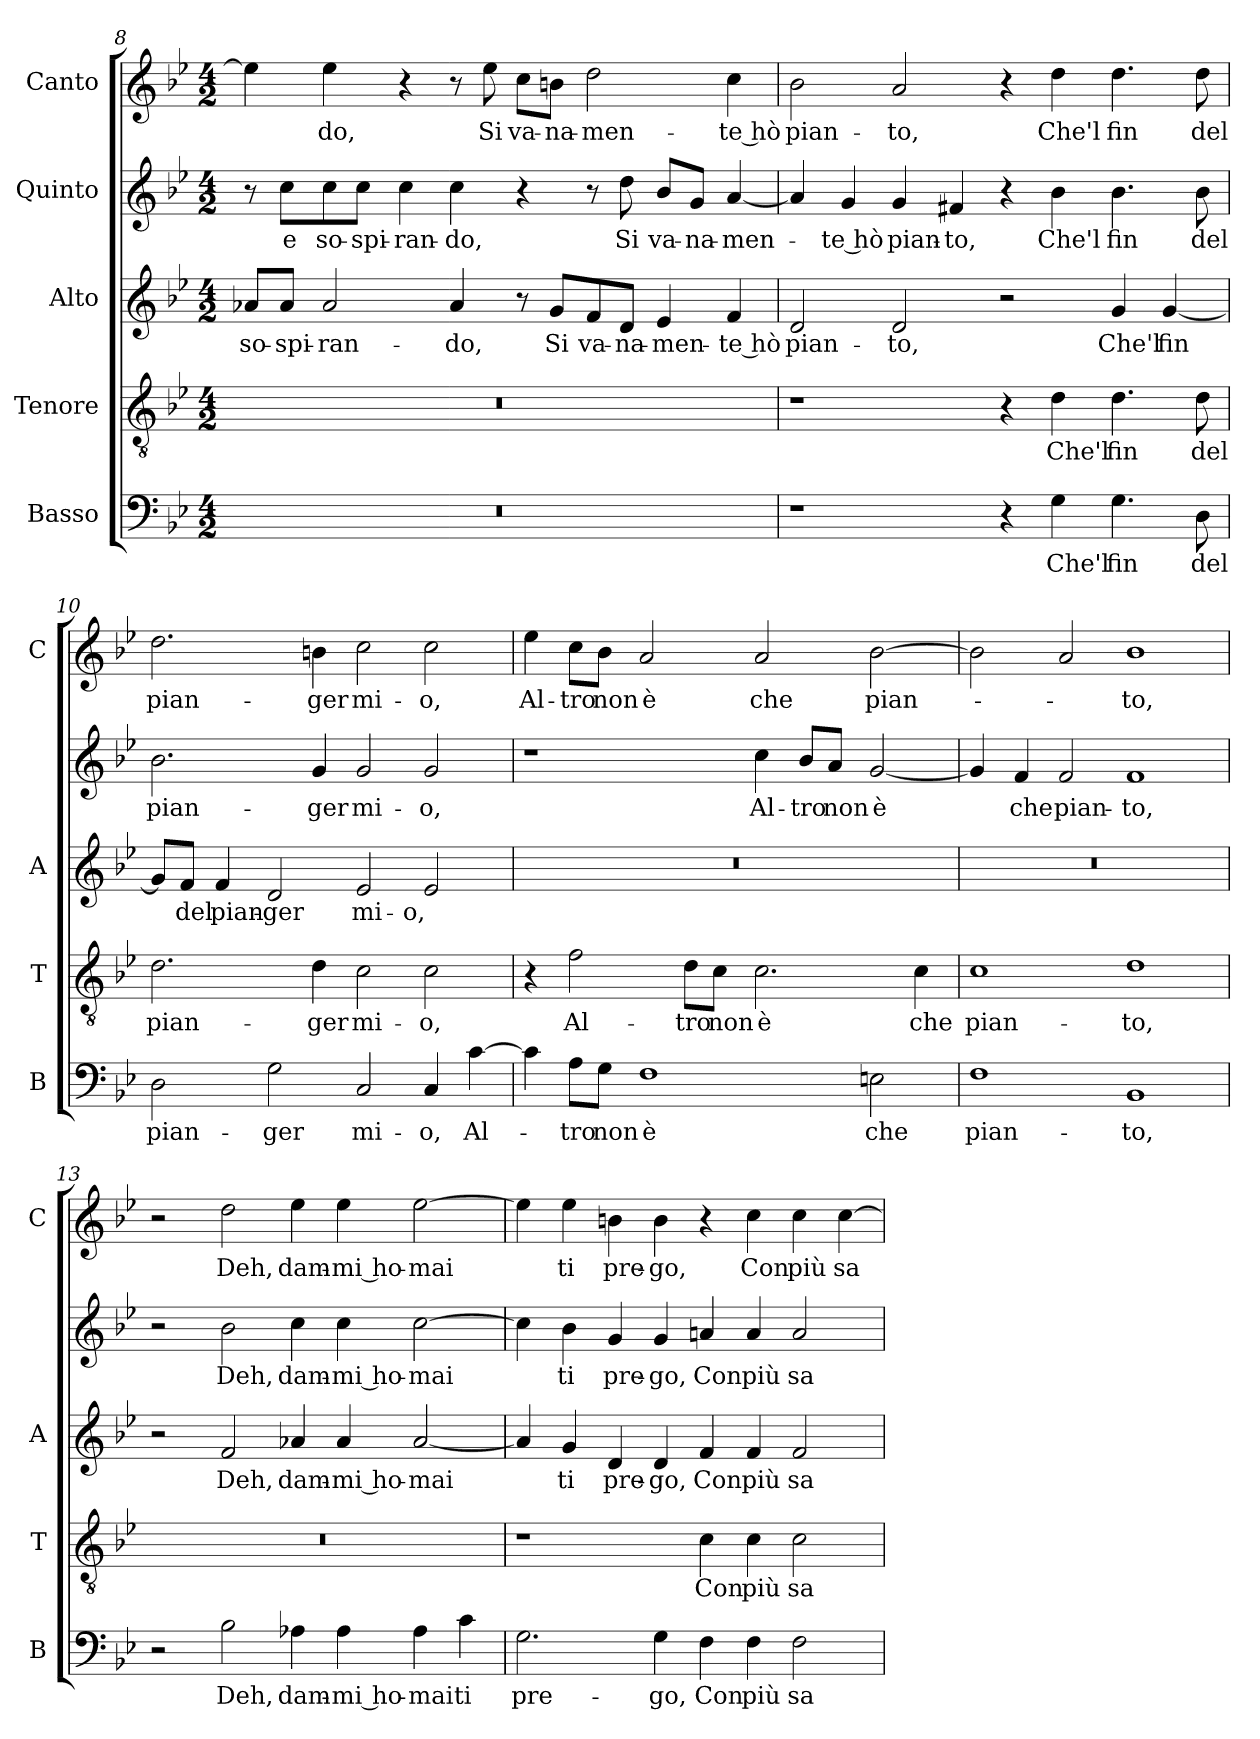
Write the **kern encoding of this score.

**kern	**text	**kern	**text	**kern	**text	**kern	**text	**kern	**text
*part5	*part5	*part4	*part4	*part3	*part3	*part2	*part2	*part1	*part1
*staff5	*staff5	*staff4	*staff4	*staff3	*staff3	*staff2	*staff2	*staff1	*staff1
*I"Basso	*	*I"Tenore	*	*I"Alto	*	*I"Quinto	*	*I"Canto	*
*I'B	*	*I'T	*	*I'A	*	*	*	*I'C	*
!!LO:LB:g=z
*clefF4	*	*clefGv2	*	*clefG2	*	*clefG2	*	*clefG2	*
*k[b-e-]	*	*k[b-e-]	*	*k[b-e-]	*	*k[b-e-]	*	*k[b-e-]	*
*B-:	*	*B-:	*	*B-:	*	*B-:	*	*B-:	*
*M4/2	*	*M4/2	*	*M4/2	*	*M4/2	*	*M4/2	*
=8	=8	=8	=8	=8	=8	=8	=8	=8	=8
!	!	!	!	!	!LO:LY:b	!	!	!	!
0r	.	0r	.	8a-X/L	so-	8r	.	4ee-\]	.
!	!	!	!	!	!LO:LY:b	!	!LO:LY:b	!	!
.	.	.	.	8a-/J	-spi-	8cc\L	e	.	.
!	!	!	!	!	!LO:LY:b	!	!LO:LY:b	!	!LO:LY:b
.	.	.	.	2a-/	-ran-	8cc\	so-	4ee-\	-do,
!	!	!	!	!	!	!	!LO:LY:b	!	!
.	.	.	.	.	.	8cc\J	-spi-	.	.
!	!	!	!	!	!	!	!LO:LY:b	!	!
.	.	.	.	.	.	4cc\	-ran-	4r	.
!	!	!	!	!	!LO:LY:b	!	!LO:LY:b	!	!
.	.	.	.	4a-/	-do,	4cc\	-do,	8r	.
!	!	!	!	!	!	!	!	!	!LO:LY:b
.	.	.	.	.	.	.	.	8ee-\	Si
!	!	!	!	!	!	!	!	!	!LO:LY:b
.	.	.	.	8r	.	4r	.	8cc\L	va-
!	!	!	!	!	!LO:LY:b	!	!	!	!LO:LY:b
.	.	.	.	8g/L	Si	.	.	8bn\J	-na-
!	!	!	!	!	!LO:LY:b	!	!	!	!LO:LY:b
.	.	.	.	8f/	va-	8r	.	2dd\	-men-
!	!	!	!	!	!LO:LY:b	!	!LO:LY:b	!	!
.	.	.	.	8d/J	-na-	8dd\	Si	.	.
!	!	!	!	!	!LO:LY:b	!	!LO:LY:b	!	!
.	.	.	.	4e-/	-men-	8b-/L	va-	.	.
!	!	!	!	!	!	!	!LO:LY:b	!	!
.	.	.	.	.	.	8g/J	-na-	.	.
!	!	!	!	!	!LO:LY:b	!	!LO:LY:b	!	!LO:LY:b
.	.	.	.	4f/	-te hò	[4a/	-men-	4cc\	-te hò
=9	=9	=9	=9	=9	=9	=9	=9	=9	=9
!	!	!	!	!	!LO:LY:b	!	!	!	!LO:LY:b
1r	.	1r	.	2d/	pian-	4a/]	.	2b-\	pian-
!	!	!	!	!	!	!	!LO:LY:b	!	!
.	.	.	.	.	.	4g/	-te hò	.	.
!	!	!	!	!	!LO:LY:b	!	!LO:LY:b	!	!LO:LY:b
.	.	.	.	2d/	-to,	4g/	pian-	2a/	-to,
!	!	!	!	!	!	!	!LO:LY:b	!	!
.	.	.	.	.	.	4f#X/	-to,	.	.
4r	.	4r	.	2r	.	4r	.	4r	.
!	!LO:LY:b	!	!LO:LY:b	!	!	!	!LO:LY:b	!	!LO:LY:b
4G\	Che'l	4d\	Che'l	.	.	4b-\	Che'l	4dd\	Che'l
!	!LO:LY:b	!	!LO:LY:b	!	!LO:LY:b	!	!LO:LY:b	!	!LO:LY:b
4.G\	fin	4.d\	fin	4g/	Che'l	4.b-\	fin	4.dd\	fin
!	!	!	!	!	!LO:LY:b	!	!	!	!
.	.	.	.	[4g/	fin	.	.	.	.
!	!LO:LY:b	!	!LO:LY:b	!	!	!	!LO:LY:b	!	!LO:LY:b
8D\	del	8d\	del	.	.	8b-\	del	8dd\	del
=10	=10	=10	=10	=10	=10	=10	=10	=10	=10
!	!LO:LY:b	!	!LO:LY:b	!	!	!	!LO:LY:b	!	!LO:LY:b
2D\	pian-	2.d\	pian-	8g/L]	.	2.b-\	pian-	2.dd\	pian-
!	!	!	!	!	!LO:LY:b	!	!	!	!
.	.	.	.	8f/J	del	.	.	.	.
!	!	!	!	!	!LO:LY:b	!	!	!	!
.	.	.	.	4f/	pian-	.	.	.	.
!	!LO:LY:b	!	!	!	!LO:LY:b	!	!	!	!
2G\	-ger	.	.	2d/	-ger	.	.	.	.
!	!	!	!LO:LY:b	!	!	!	!LO:LY:b	!	!LO:LY:b
.	.	4d\	-ger	.	.	4g/	-ger	4bn\	-ger
!	!LO:LY:b	!	!LO:LY:b	!	!LO:LY:b	!	!LO:LY:b	!	!LO:LY:b
2C/	mi-	2c\	mi-	2e-/	mi-	2g/	mi-	2cc\	mi-
!	!LO:LY:b	!	!LO:LY:b	!	!LO:LY:b	!	!LO:LY:b	!	!LO:LY:b
4C/	-o,	2c\	-o,	2e-/	-o,	2g/	-o,	2cc\	-o,
!	!LO:LY:b	!	!	!	!	!	!	!	!
[4c\	Al-	.	.	.	.	.	.	.	.
!!LO:PB:g=z
=11	=11	=11	=11	=11	=11	=11	=11	=11	=11
!	!	!	!	!	!	!	!	!	!LO:LY:b
4c\]	.	4r	.	0r	.	1r	.	4ee-\	Al-
!	!LO:LY:b	!	!LO:LY:b	!	!	!	!	!	!LO:LY:b
8A\L	-tro	2f\	Al-	.	.	.	.	8cc\L	-tro
!	!LO:LY:b	!	!	!	!	!	!	!	!LO:LY:b
8G\J	non	.	.	.	.	.	.	8b-\J	non
!	!LO:LY:b	!	!	!	!	!	!	!	!LO:LY:b
1F	è	.	.	.	.	.	.	2a/	è
!	!	!	!LO:LY:b	!	!	!	!	!	!
.	.	8d\L	-tro	.	.	.	.	.	.
!	!	!	!LO:LY:b	!	!	!	!	!	!
.	.	8c\J	non	.	.	.	.	.	.
!	!	!	!LO:LY:b	!	!	!	!LO:LY:b	!	!LO:LY:b
.	.	2.c\	è	.	.	4cc\	Al-	2a/	che
!	!	!	!	!	!	!	!LO:LY:b	!	!
.	.	.	.	.	.	8b-/L	-tro	.	.
!	!	!	!	!	!	!	!LO:LY:b	!	!
.	.	.	.	.	.	8a/J	non	.	.
!	!LO:LY:b	!	!	!	!	!	!LO:LY:b	!	!LO:LY:b
2En\	che	.	.	.	.	[2g/	è	[2b-\	pian-
!	!	!	!LO:LY:b	!	!	!	!	!	!
.	.	4c\	che	.	.	.	.	.	.
=12	=12	=12	=12	=12	=12	=12	=12	=12	=12
!	!LO:LY:b	!	!LO:LY:b	!	!	!	!	!	!
1F	pian-	1c	pian-	0r	.	4g/]	.	2b-\]	.
!	!	!	!	!	!	!	!LO:LY:b	!	!
.	.	.	.	.	.	4f/	che	.	.
!	!	!	!	!	!	!	!LO:LY:b	!	!
.	.	.	.	.	.	2f/	pian-	2a/	.
!	!LO:LY:b	!	!LO:LY:b	!	!	!	!LO:LY:b	!	!LO:LY:b
1BB-	-to,	1d	-to,	.	.	1f	-to,	1b-	-to,
=13	=13	=13	=13	=13	=13	=13	=13	=13	=13
2r	.	0r	.	2r	.	2r	.	2r	.
!	!LO:LY:b	!	!	!	!LO:LY:b	!	!LO:LY:b	!	!LO:LY:b
2B-\	Deh,	.	.	2f/	Deh,	2b-\	Deh,	2dd\	Deh,
!	!LO:LY:b	!	!	!	!LO:LY:b	!	!LO:LY:b	!	!LO:LY:b
4A-X\	dam-	.	.	4a-X/	dam-	4cc\	dam-	4ee-\	dam-
!	!LO:LY:b	!	!	!	!LO:LY:b	!	!LO:LY:b	!	!LO:LY:b
4A-\	-mi ho-	.	.	4a-/	-mi ho-	4cc\	-mi ho-	4ee-\	-mi ho-
!	!LO:LY:b	!	!	!	!LO:LY:b	!	!LO:LY:b	!	!LO:LY:b
4A-\	-mai	.	.	[2a-/	-mai	[2cc\	-mai	[2ee-\	-mai
!	!LO:LY:b	!	!	!	!	!	!	!	!
4c\	ti	.	.	.	.	.	.	.	.
!!LO:LB:g=z
=14	=14	=14	=14	=14	=14	=14	=14	=14	=14
!	!LO:LY:b	!	!	!	!	!	!	!	!
2.G\	pre-	1r	.	4a-/]	.	4cc\]	.	4ee-\]	.
!	!	!	!	!	!LO:LY:b	!	!LO:LY:b	!	!LO:LY:b
.	.	.	.	4g/	ti	4b-\	ti	4ee-\	ti
!	!	!	!	!	!LO:LY:b	!	!LO:LY:b	!	!LO:LY:b
.	.	.	.	4d/	pre-	4g/	pre-	4bn\	pre-
!	!LO:LY:b	!	!	!	!LO:LY:b	!	!LO:LY:b	!	!LO:LY:b
4G\	-go,	.	.	4d/	-go,	4g/	-go,	4b\	-go,
!	!LO:LY:b	!	!LO:LY:b	!	!LO:LY:b	!	!LO:LY:b	!	!
4F\	Con	4c\	Con	4f/	Con	4ani/	Con	4r	.
!	!LO:LY:b	!	!LO:LY:b	!	!LO:LY:b	!	!LO:LY:b	!	!LO:LY:b
4F\	più	4c\	più	4f/	più	4a/	più	4cc\	Con
!	!LO:LY:b	!	!LO:LY:b	!	!LO:LY:b	!	!LO:LY:b	!	!LO:LY:b
2F\	sa-	2c\	sa-	2f/	sa-	2a/	sa-	4cc\	più
!	!	!	!	!	!	!	!	!	!LO:LY:b
.	.	.	.	.	.	.	.	[4cc\	sa-
=	=	=	=	=	=	=	=	=	=
*-	*-	*-	*-	*-	*-	*-	*-	*-	*-
